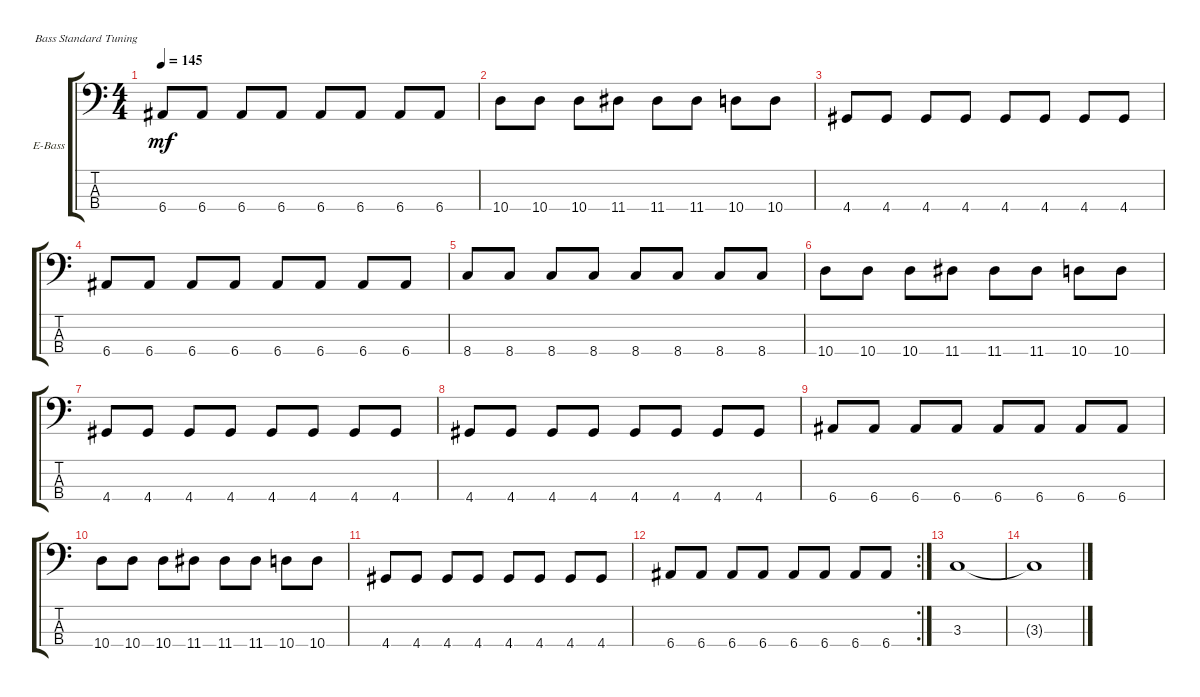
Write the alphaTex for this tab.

\defaultSystemsLayout 4
\bracketExtendMode groupsimilarinstruments
\firstSystemTrackNameOrientation horizontal
\otherSystemsTrackNameOrientation horizontal
\track ("Paul" "E-Bass") {instrument electricbassfinger}
\staff {score tabs}
\tuning (G2 D2 A1 E1)
\ts (4 4)
\tempo 145
\clef f4
\ks c
6.4.8{dy mf} 6.4.8 6.4.8 6.4.8 6.4.8 6.4.8 6.4.8 6.4.8 |
10.4.8 10.4.8 10.4.8 11.4.8 11.4.8 11.4.8 10.4.8 10.4.8 |
4.4.8 4.4.8 4.4.8 4.4.8 4.4.8 4.4.8 4.4.8 4.4.8 |
6.4.8 6.4.8 6.4.8 6.4.8 6.4.8 6.4.8 6.4.8 6.4.8 |
8.4.8 8.4.8 8.4.8 8.4.8 8.4.8 8.4.8 8.4.8 8.4.8 |
10.4.8 10.4.8 10.4.8 11.4.8 11.4.8 11.4.8 10.4.8 10.4.8 |
4.4.8 4.4.8 4.4.8 4.4.8 4.4.8 4.4.8 4.4.8 4.4.8 |
4.4.8 4.4.8 4.4.8 4.4.8 4.4.8 4.4.8 4.4.8 4.4.8 |
6.4.8 6.4.8 6.4.8 6.4.8 6.4.8 6.4.8 6.4.8 6.4.8 |
10.4.8 10.4.8 10.4.8 11.4.8 11.4.8 11.4.8 10.4.8 10.4.8 |
4.4.8 4.4.8 4.4.8 4.4.8 4.4.8 4.4.8 4.4.8 4.4.8 |
\rc 2
6.4.8 6.4.8 6.4.8 6.4.8 6.4.8 6.4.8 6.4.8 6.4.8 |
3.3.1 |
3.3{t}.1
